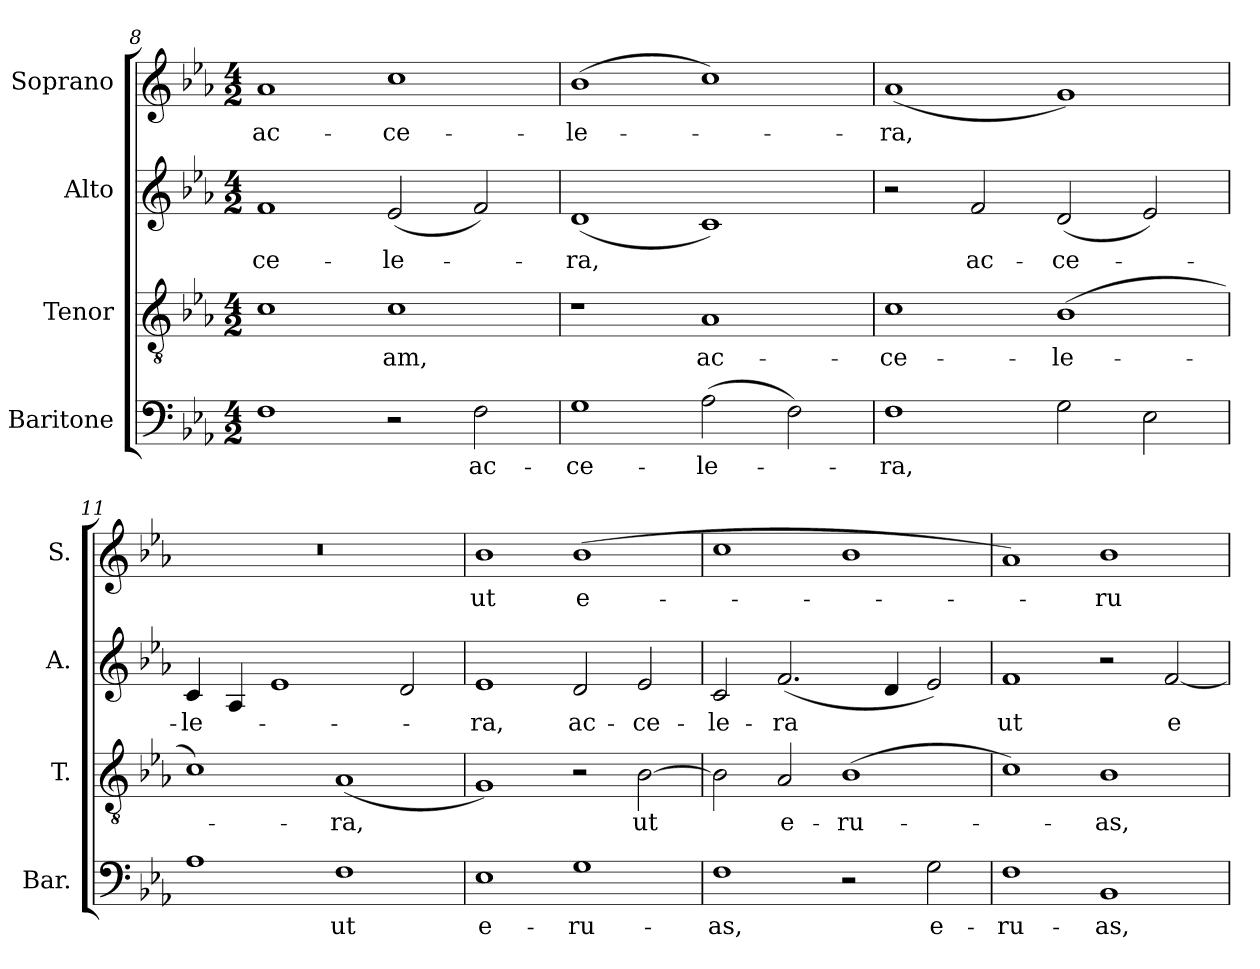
**kern	**text	**kern	**text	**kern	**text	**kern	**text
*part4	*part4	*part3	*part3	*part2	*part2	*part1	*part1
*staff4	*staff4	*staff3	*staff3	*staff2	*staff2	*staff1	*staff1
*I"Baritone	*	*I"Tenor	*	*I"Alto	*	*I"Soprano	*
*I'Bar.	*	*I'T.	*	*I'A.	*	*I'S.	*
!!LO:LB:g=z
*clefF4	*	*clefGv2	*	*clefG2	*	*clefG2	*
*	*	*ITrd7c12	*	*	*	*	*
*k[b-e-a-]	*	*k[b-e-a-]	*	*k[b-e-a-]	*	*k[b-e-a-]	*
*E-:	*	*E-:	*	*E-:	*	*E-:	*
*M4/2	*	*M4/2	*	*M4/2	*	*M4/2	*
=8	=8	=8	=8	=8	=8	=8	=8
!	!	!	!	!	!LO:LY:b:color=#000000	!	!
!	!	!	!	!	!	!	!LO:LY:b:color=#000000
1Fi	.	1Ci	.	1fi	-ce-	1a-i	ac-
!	!	!	!LO:LY:b:color=#000000	!	!	!	!
!	!	!	!	!	!LO:LY:b:color=#000000	!	!
!	!	!	!	!	!	!	!LO:LY:b:color=#000000
2r	.	1Ci	-am,	(2e-i/	-le-	1cci	-ce-
!	!LO:LY:b:color=#000000	!	!	!	!	!	!
2Fi\	ac-	.	.	2fi/)	.	.	.
=9	=9	=9	=9	=9	=9	=9	=9
!	!LO:LY:b:color=#000000	!	!	!	!	!	!
!	!	!	!	!	!LO:LY:b:color=#000000	!	!
!	!	!	!	!	!	!	!LO:LY:b:color=#000000
1Gi	-ce-	1r	.	(1di	-ra,	(1b-i	-le-
!	!LO:LY:b:color=#000000	!	!	!	!	!	!
!	!	!	!LO:LY:b:color=#000000	!	!	!	!
(2A-i\	-le-	1AA-i	ac-	1ci)	.	1cci)	.
2Fi\)	.	.	.	.	.	.	.
=10	=10	=10	=10	=10	=10	=10	=10
!	!LO:LY:b:color=#000000	!	!	!	!	!	!
!	!	!	!LO:LY:b:color=#000000	!	!	!	!
!	!	!	!	!	!	!	!LO:LY:b:color=#000000
1Fi	-ra,	1Ci	-ce-	2r	.	(1a-i	-ra,
!	!	!	!	!	!LO:LY:b:color=#000000	!	!
.	.	.	.	2fi/	ac-	.	.
!	!	!	!LO:LY:b:color=#000000	!	!	!	!
!	!	!	!	!	!LO:LY:b:color=#000000	!	!
2Gi\	.	(1BB-i	-le-	(2di/	-ce-	1gi)	.
2E-i\	.	.	.	2e-i/)	.	.	.
=11	=11	=11	=11	=11	=11	=11	=11
!	!	!	!	!	!LO:LY:b:color=#000000	!LO:N:vis=1	!
1A-i	.	1Ci)	.	4ci/	-le-	0r	.
.	.	.	.	4A-i/	.	.	.
.	.	.	.	1e-i	.	.	.
!	!LO:LY:b:color=#000000	!	!	!	!	!	!
!	!	!	!LO:LY:b:color=#000000	!	!	!	!
1Fi	ut	(1AA-i	-ra,	.	.	.	.
.	.	.	.	2di/	.	.	.
=12	=12	=12	=12	=12	=12	=12	=12
!	!LO:LY:b:color=#000000	!	!	!	!	!	!
!	!	!	!	!	!LO:LY:b:color=#000000	!	!
!	!	!	!	!	!	!	!LO:LY:b:color=#000000
1E-i	e-	1GGi)	.	1e-i	-ra,	1b-i	ut
!	!LO:LY:b:color=#000000	!	!	!	!	!	!
!	!	!	!	!	!LO:LY:b:color=#000000	!	!
!	!	!	!	!	!	!	!LO:LY:b:color=#000000
1Gi	-ru-	2r	.	2di/	ac-	(1b-i	e-
!	!	!	!LO:LY:b:color=#000000	!	!	!	!
!	!	!	!	!	!LO:LY:b:color=#000000	!	!
.	.	[2BB-i\	ut	2e-i/	-ce-	.	.
=13	=13	=13	=13	=13	=13	=13	=13
!	!LO:LY:b:color=#000000	!	!	!	!	!	!
!	!	!	!	!	!LO:LY:b:color=#000000	!	!
1Fi	-as,	2BB-i\]	.	2ci/	-le-	1cci	.
!	!	!	!LO:LY:b:color=#000000	!	!	!	!
!	!	!	!	!	!LO:LY:b:color=#000000	!	!
.	.	2AA-i/	e-	(2.fi/	-ra	.	.
!	!	!	!LO:LY:b:color=#000000	!	!	!	!
2r	.	(1BB-i	-ru-	.	.	1b-i	.
.	.	.	.	4di/	.	.	.
!	!LO:LY:b:color=#000000	!	!	!	!	!	!
2Gi\	e-	.	.	2e-i/)	.	.	.
!!LO:LB:g=z
=14	=14	=14	=14	=14	=14	=14	=14
!	!LO:LY:b:color=#000000	!	!	!	!	!	!
!	!	!	!	!	!LO:LY:b:color=#000000	!	!
1Fi	-ru-	1Ci)	.	1fi	ut	1a-i)	.
!	!LO:LY:b:color=#000000	!	!	!	!	!	!
!	!	!	!LO:LY:b:color=#000000	!	!	!	!
!	!	!	!	!	!	!	!LO:LY:b:color=#000000
1BB-i	-as,	1BB-i	-as,	2r	.	1b-i	-ru-
!	!	!	!	!	!LO:LY:b:color=#000000	!	!
.	.	.	.	[2fi/	e-	.	.
=	=	=	=	=	=	=	=
*-	*-	*-	*-	*-	*-	*-	*-
